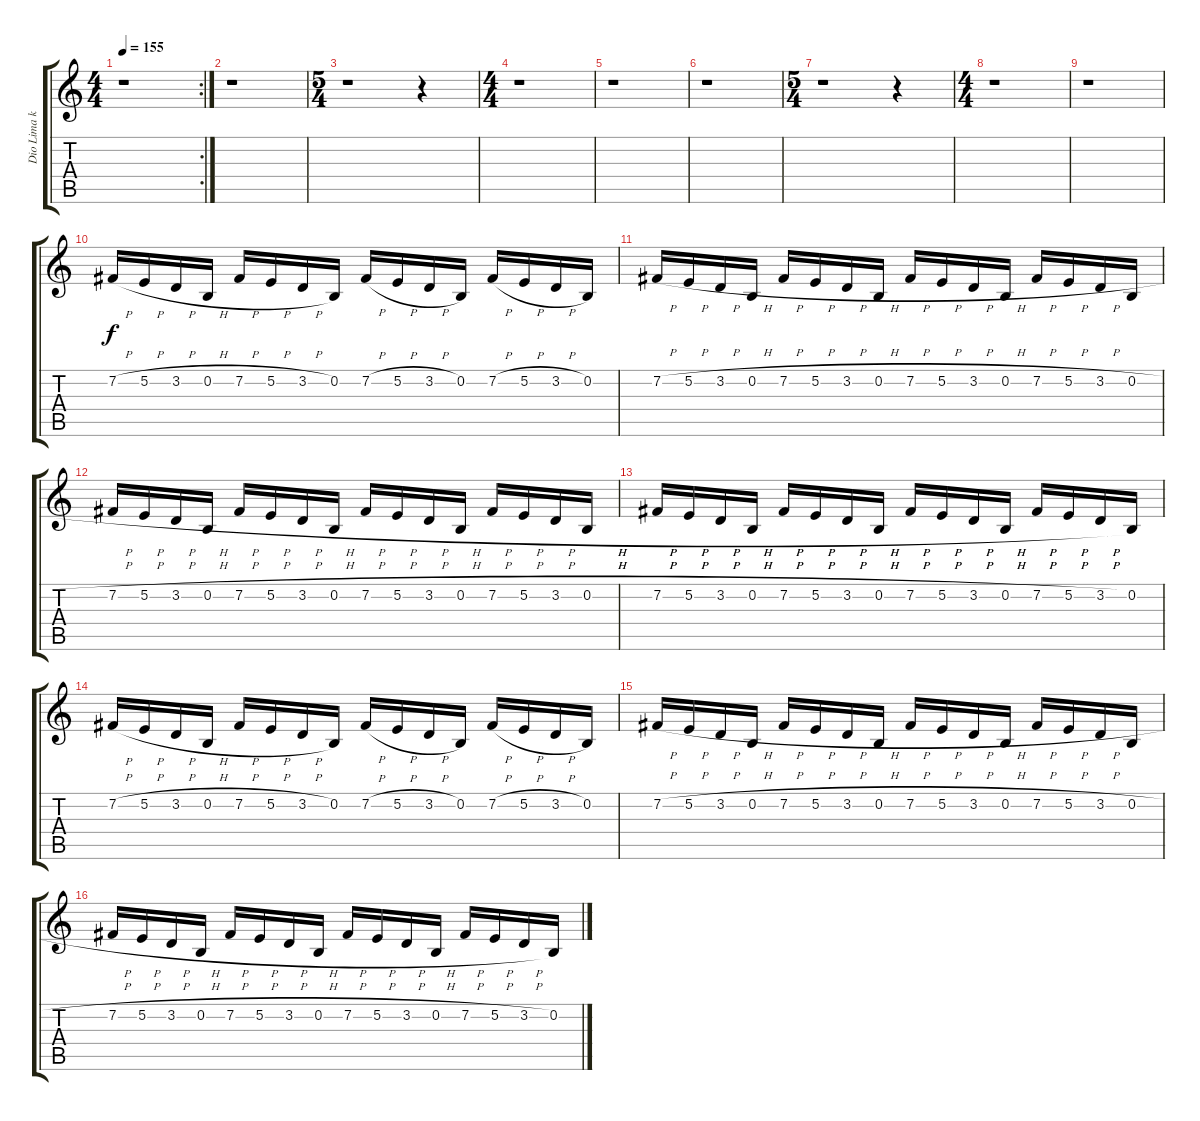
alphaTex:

\track ("Dio Lima keyead " "Dio Lima k") {instrument lead1square}
\staff {score tabs}
\tuning (E4 B3 G3 D3 A2 E2) {hide}
\rc 2
\ts (4 4)
\tempo 155
\clef g2
\ks c
r.1{dy f} |
r.1 |
\ts (5 4)
r.1 r.4 |
\ts (4 4)
r.1 |
r.1 |
r.1 |
\ts (5 4)
r.1 r.4 |
\ts (4 4)
r.1 |
r.1 |
7.2{h}.16{volume 13} 5.2{h}.16 3.2{h}.16 0.2{h}.16 7.2{h}.16 5.2{h}.16 3.2{h}.16 0.2.16 7.2{h}.16 5.2{h}.16 3.2{h}.16 0.2.16 7.2{h}.16 5.2{h}.16 3.2{h}.16 0.2.16 |
7.2{h}.16 5.2{h}.16 3.2{h}.16 0.2{h}.16 7.2{h}.16 5.2{h}.16 3.2{h}.16 0.2{h}.16 7.2{h}.16{volume 11} 5.2{h}.16 3.2{h}.16 0.2{h}.16 7.2{h}.16{volume 10} 5.2{h}.16 3.2{h}.16 0.2{h}.16 |
7.2{h}.16{volume 9} 5.2{h}.16 3.2{h}.16 0.2{h}.16 7.2{h}.16{volume 8} 5.2{h}.16 3.2{h}.16 0.2{h}.16 7.2{h}.16{volume 7} 5.2{h}.16 3.2{h}.16 0.2{h}.16 7.2{h}.16{volume 6} 5.2{h}.16 3.2{h}.16 0.2{h}.16 |
7.2{h}.16{volume 5} 5.2{h}.16 3.2{h}.16 0.2{h}.16 7.2{h}.16{volume 4} 5.2{h}.16 3.2{h}.16 0.2{h}.16 7.2{h}.16 5.2{h}.16 3.2{h}.16 0.2{h}.16 7.2{h}.16 5.2{h}.16 3.2{h}.16 0.2.16 |
7.2{h}.16{volume 13} 5.2{h}.16 3.2{h}.16 0.2{h}.16 7.2{h}.16 5.2{h}.16 3.2{h}.16 0.2.16 7.2{h}.16 5.2{h}.16 3.2{h}.16 0.2.16 7.2{h}.16 5.2{h}.16 3.2{h}.16 0.2.16 |
7.2{h}.16 5.2{h}.16 3.2{h}.16 0.2{h}.16 7.2{h}.16 5.2{h}.16 3.2{h}.16 0.2{h}.16 7.2{h}.16{volume 11} 5.2{h}.16 3.2{h}.16 0.2{h}.16 7.2{h}.16{volume 10} 5.2{h}.16 3.2{h}.16 0.2{h}.16 |
7.2{h}.16{volume 9} 5.2{h}.16 3.2{h}.16 0.2{h}.16 7.2{h}.16{volume 8} 5.2{h}.16 3.2{h}.16 0.2{h}.16 7.2{h}.16{volume 7} 5.2{h}.16 3.2{h}.16 0.2{h}.16 7.2{h}.16{volume 6} 5.2{h}.16 3.2{h}.16 0.2.16
